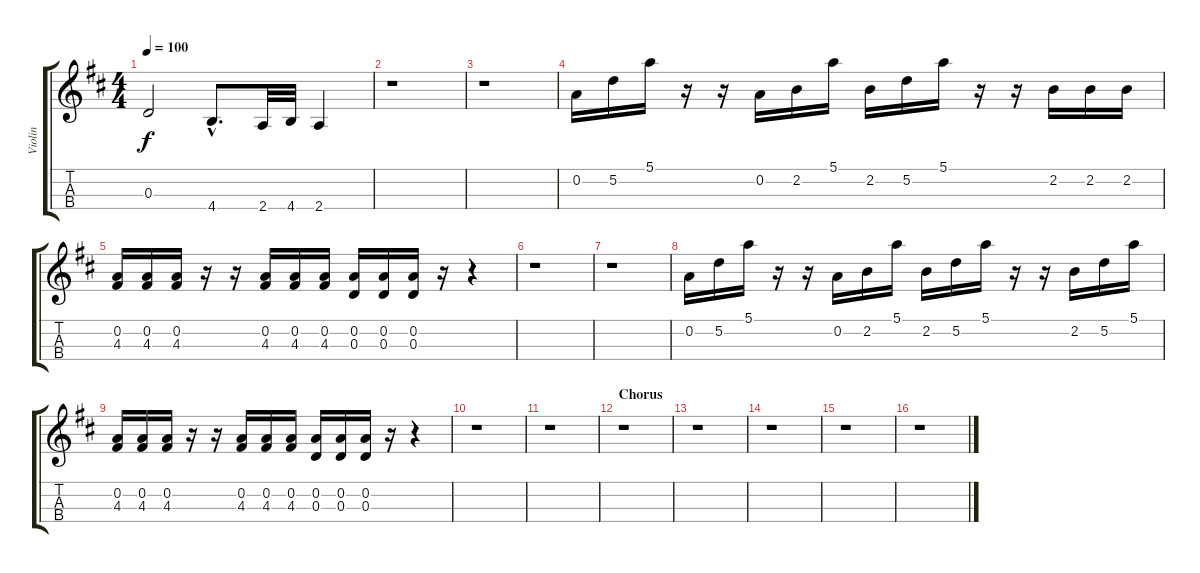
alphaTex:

\track ("Violin" "Violin") {instrument violin}
\staff {score tabs}
\tuning (E5 A4 D4 G3) {hide}
\ts (4 4)
\tempo 100
\clef g2
\ks d
0.3.2{dy f} 4.4{hac}.8{d} 2.4.32 4.4.32 2.4.4 |
r.1 |
r.1 |
0.2.16 5.2.16 5.1.16 r.16 r.16 0.2.16 2.2.16 5.1.16 2.2.16 5.2.16 5.1.16 r.16 r.16 2.2.16 2.2.16 2.2.16 |
(0.2 4.3).16 (0.2 4.3).16 (0.2 4.3).16 r.16 r.16 (0.2 4.3).16 (0.2 4.3).16 (0.2 4.3).16 (0.2 0.3).16 (0.2 0.3).16 (0.2 0.3).16 r.16 r.4 |
r.1 |
r.1 |
0.2.16 5.2.16 5.1.16 r.16 r.16 0.2.16 2.2.16 5.1.16 2.2.16 5.2.16 5.1.16 r.16 r.16 2.2.16 5.2.16 5.1.16 |
(0.2 4.3).16 (0.2 4.3).16 (0.2 4.3).16 r.16 r.16 (0.2 4.3).16 (0.2 4.3).16 (0.2 4.3).16 (0.2 0.3).16 (0.2 0.3).16 (0.2 0.3).16 r.16 r.4 |
r.1 |
r.1 |
\section ("" "Chorus")
r.1 |
r.1 |
r.1 |
r.1 |
r.1
